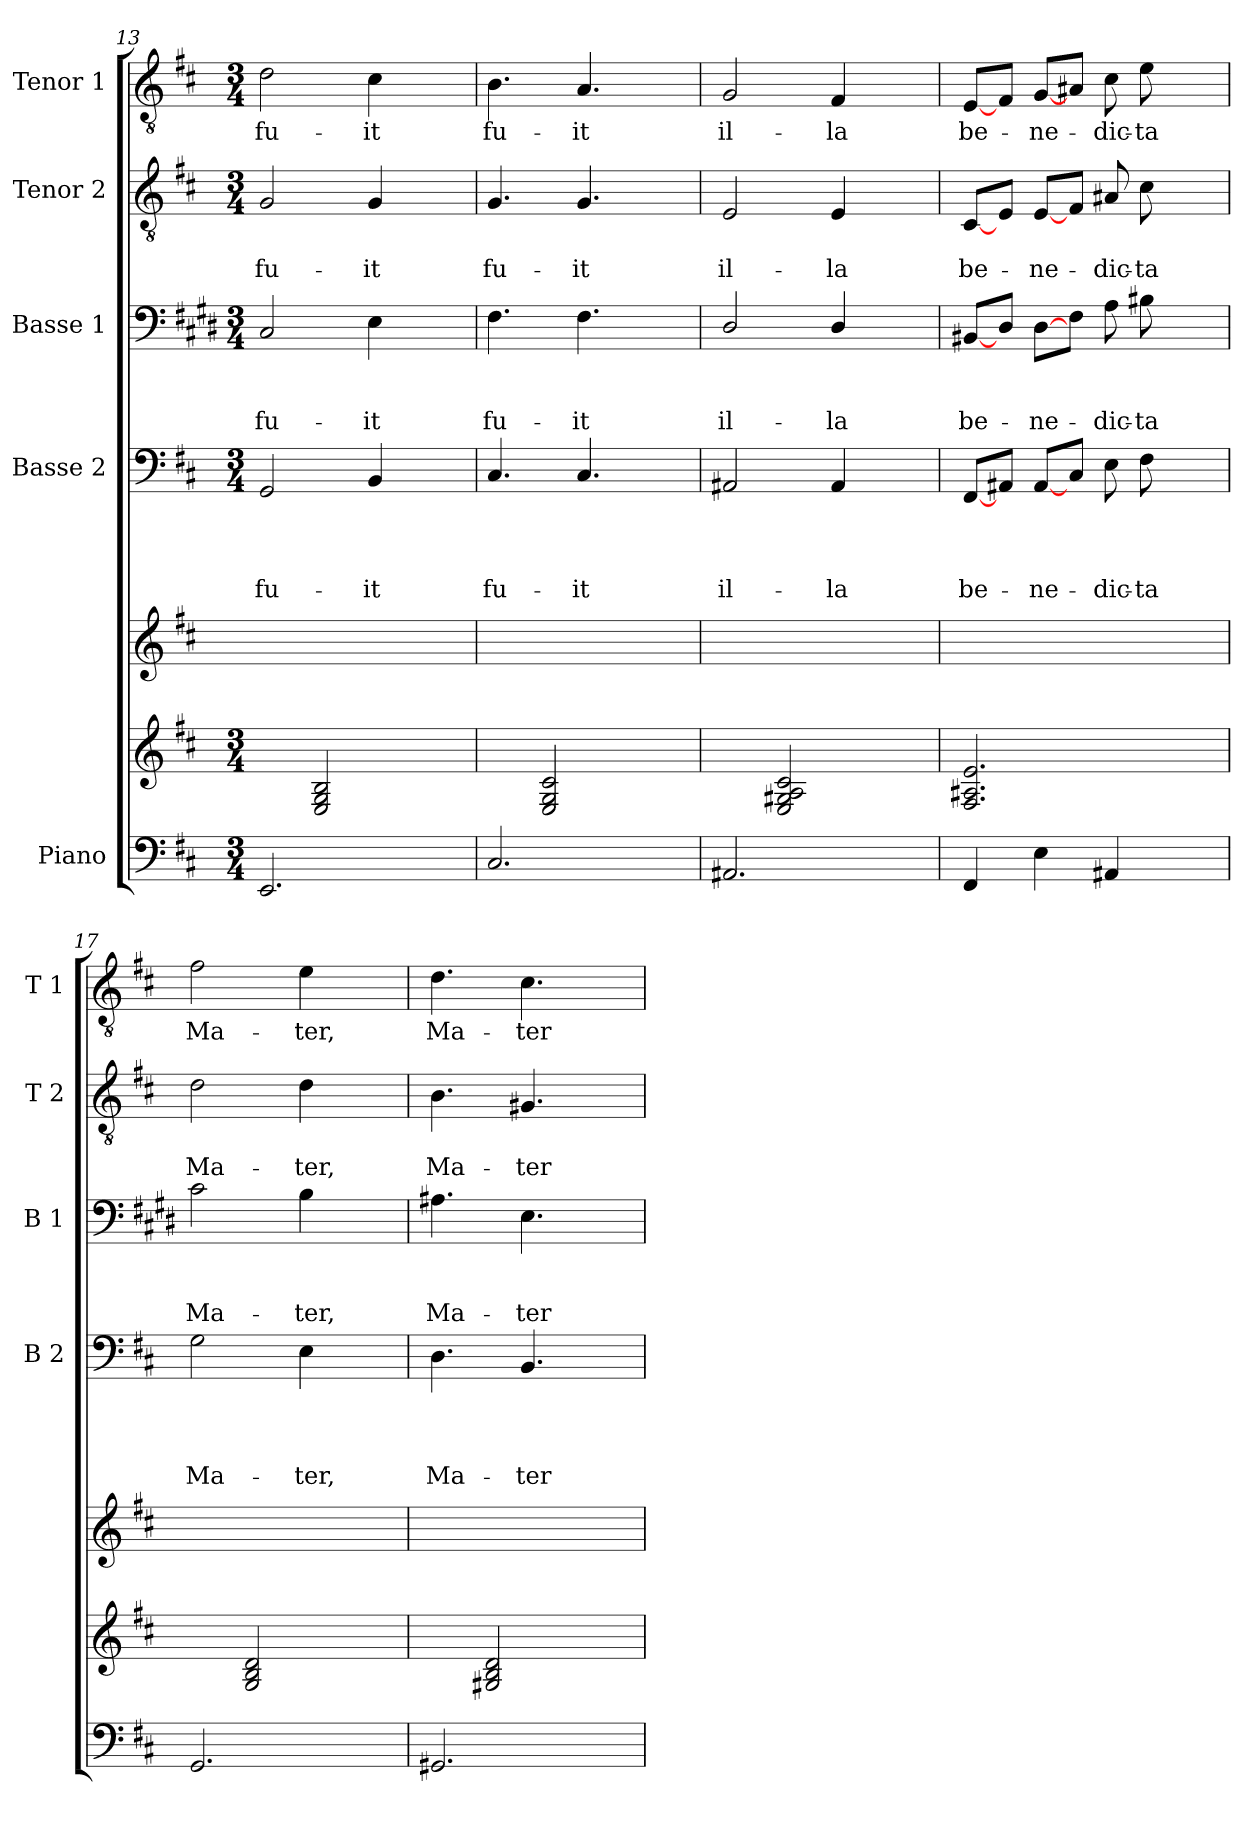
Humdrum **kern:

**kern	**kern	**kern	**kern	**text	**text	**text	**text	**kern	**text	**text	**text	**kern	**text	**text	**kern	**text
*part6	*part6	*part5	*part4	*part4	*part4	*part4	*part4	*part3	*part3	*part3	*part3	*part2	*part2	*part2	*part1	*part1
*staff7	*staff6	*staff5	*staff4	*staff4	*staff4	*staff4	*staff4	*staff3	*staff3	*staff3	*staff3	*staff2	*staff2	*staff2	*staff1	*staff1
*I"Piano	*	*	*I"Basse 2	*	*	*	*	*I"Basse 1	*	*	*	*I"Tenor 2	*	*	*I"Tenor 1	*
*	*	*	*I'B 2	*	*	*	*	*I'B 1	*	*	*	*I'T 2	*	*	*I'T 1	*
*clefF4	*clefG2	*clefG2	*clefF4	*	*	*	*	*clefF4	*	*	*	*clefGv2	*	*	*clefGv2	*
*	*	*	*	*	*	*	*	*ITrd1c2	*	*	*	*	*	*	*	*
*k[f#c#]	*k[f#c#]	*k[f#c#]	*k[f#c#]	*	*	*	*	*k[f#c#]	*	*	*	*k[f#c#]	*	*	*k[f#c#]	*
*b:	*b:	*b:	*b:	*	*	*	*	*b:	*	*	*	*b:	*	*	*b:	*
*M3/4	*M3/4	*	*M3/4	*	*	*	*	*M3/4	*	*	*	*M3/4	*	*	*M3/4	*
=13	=13	=13	=13	=13	=13	=13	=13	=13	=13	=13	=13	=13	=13	=13	=13	=13
!	!	!	!	!	!	!	!LO:LY:b	!	!	!	!LO:LY:b	!	!	!LO:LY:b	!	!LO:LY:b
2.EE/	4ryy	1ryy	2GG/	.	.	.	fu-	2BB/	.	.	fu-	2G/	.	fu-	2d\	fu-
.	2E/ 2G/ 2B/	.	.	.	.	.	.	.	.	.	.	.	.	.	.	.
!	!	!	!	!	!	!	!LO:LY:b	!	!	!	!LO:LY:b	!	!	!LO:LY:b	!	!LO:LY:b
.	.	.	4BB/	.	.	.	-it	4D\	.	.	-it	4G/	.	-it	4c#\	-it
4ryy	4ryy	.	4ryy	.	.	.	.	4ryy	.	.	.	4ryy	.	.	4ryy	.
=14	=14	=14	=14	=14	=14	=14	=14	=14	=14	=14	=14	=14	=14	=14	=14	=14
!	!	!	!	!	!	!	!LO:LY:b	!	!	!	!LO:LY:b	!	!	!LO:LY:b	!	!LO:LY:b
2.C#/	4ryy	1ryy	4.C#/	.	.	.	fu-	4.E\	.	.	fu-	4.G/	.	fu-	4.B\	fu-
.	2E/ 2G/ 2c#/	.	.	.	.	.	.	.	.	.	.	.	.	.	.	.
!	!	!	!	!	!	!	!LO:LY:b	!	!	!	!LO:LY:b	!	!	!LO:LY:b	!	!LO:LY:b
.	.	.	4.C#/	.	.	.	-it	4.E\	.	.	-it	4.G/	.	-it	4.A/	-it
4ryy	4ryy	.	4ryy	.	.	.	.	4ryy	.	.	.	4ryy	.	.	4ryy	.
=15	=15	=15	=15	=15	=15	=15	=15	=15	=15	=15	=15	=15	=15	=15	=15	=15
!	!	!	!	!	!	!	!LO:LY:b	!	!	!	!LO:LY:b	!	!	!LO:LY:b	!	!LO:LY:b
2.AA#X/	4ryy	1ryy	2AA#X/	.	.	.	il-	2C#/	.	.	il-	2E/	.	il-	2G/	il-
.	2E/ 2G#X/ 2A/ 2c#/	.	.	.	.	.	.	.	.	.	.	.	.	.	.	.
!	!	!	!	!	!	!	!LO:LY:b	!	!	!	!LO:LY:b	!	!	!LO:LY:b	!	!LO:LY:b
.	.	.	4AA#/	.	.	.	-la	4C#/	.	.	-la	4E/	.	-la	4F#/	-la
4ryy	4ryy	.	4ryy	.	.	.	.	4ryy	.	.	.	4ryy	.	.	4ryy	.
=16	=16	=16	=16	=16	=16	=16	=16	=16	=16	=16	=16	=16	=16	=16	=16	=16
!	!	!	!	!	!	!	!LO:LY:b	!	!	!	!LO:LY:b	!	!	!LO:LY:b	!	!LO:LY:b
4FF#/	2.F#/ 2.A#X/ 2.e/	1ryy	[8FF#/L	.	.	.	be-	[8AA#X/L	.	.	be-	[8C#/L	.	be-	[8E/L	be-
.	.	.	8AA#X/J	.	.	.	.	8C#/J	.	.	.	8E/J	.	.	8F#/J	.
!	!	!	!	!	!	!	!LO:LY:b	!	!	!	!LO:LY:b	!	!	!LO:LY:b	!	!LO:LY:b
4E\	.	.	[8AA#/L	.	.	.	-ne-	[8C#\L	.	.	-ne-	[8E/L	.	-ne-	[8G/L	-ne-
.	.	.	8C#/J	.	.	.	.	8E\J	.	.	.	8F#/J	.	.	8A#X/J	.
!	!	!	!	!	!	!	!LO:LY:b	!	!	!	!LO:LY:b	!	!	!LO:LY:b	!	!LO:LY:b
4AA#X/	.	.	8E\	.	.	.	-dic-	8G\	.	.	-dic-	8A#X/	.	-dic-	8c#\	-dic-
!	!	!	!	!	!	!	!LO:LY:b	!	!	!	!LO:LY:b	!	!	!LO:LY:b	!	!LO:LY:b
.	.	.	8F#\	.	.	.	-ta	8A#X\	.	.	-ta	8c#\	.	-ta	8e\	-ta
4ryy	4ryy	.	4ryy	.	.	.	.	4ryy	.	.	.	4ryy	.	.	4ryy	.
!!LO:PB:g=z
=17	=17	=17	=17	=17	=17	=17	=17	=17	=17	=17	=17	=17	=17	=17	=17	=17
!	!	!	!	!	!	!	!LO:LY:b	!	!	!	!LO:LY:b	!	!	!LO:LY:b	!	!LO:LY:b
2.GG/	4ryy	1ryy	2G\	.	.	.	Ma-	2B\	.	.	Ma-	2d\	.	Ma-	2f#\	Ma-
.	2G/ 2B/ 2d/	.	.	.	.	.	.	.	.	.	.	.	.	.	.	.
!	!	!	!	!	!	!	!LO:LY:b	!	!	!	!LO:LY:b	!	!	!LO:LY:b	!	!LO:LY:b
.	.	.	4E\	.	.	.	-ter,	4A\	.	.	-ter,	4d\	.	-ter,	4e\	-ter,
4ryy	4ryy	.	4ryy	.	.	.	.	4ryy	.	.	.	4ryy	.	.	4ryy	.
=18	=18	=18	=18	=18	=18	=18	=18	=18	=18	=18	=18	=18	=18	=18	=18	=18
!	!	!	!	!	!	!	!LO:LY:b	!	!	!	!LO:LY:b	!	!	!LO:LY:b	!	!LO:LY:b
2.GG#X/	4ryy	1ryy	4.D\	.	.	.	Ma-	4.G#X\	.	.	Ma-	4.B\	.	Ma-	4.d\	Ma-
.	2G#X/ 2B/ 2d/	.	.	.	.	.	.	.	.	.	.	.	.	.	.	.
!	!	!	!	!	!	!	!LO:LY:b	!	!	!	!LO:LY:b	!	!	!LO:LY:b	!	!LO:LY:b
.	.	.	4.BB/	.	.	.	-ter	4.D\	.	.	-ter	4.G#X/	.	-ter	4.c#\	-ter
4ryy	4ryy	.	4ryy	.	.	.	.	4ryy	.	.	.	4ryy	.	.	4ryy	.
=	=	=	=	=	=	=	=	=	=	=	=	=	=	=	=	=
*-	*-	*-	*-	*-	*-	*-	*-	*-	*-	*-	*-	*-	*-	*-	*-	*-
